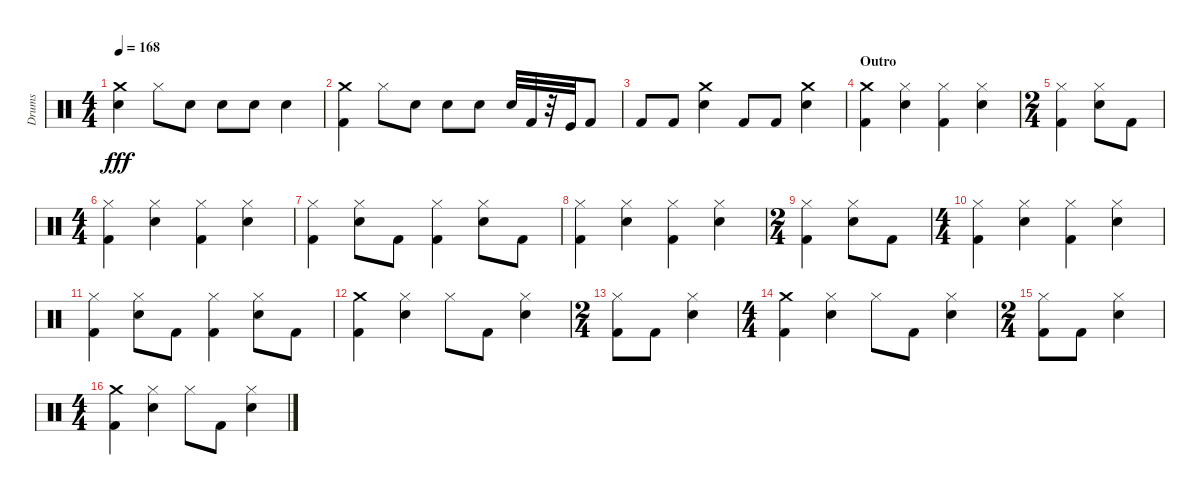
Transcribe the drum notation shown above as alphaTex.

\track ("Drums" "Drums") {instrument percussion}
\staff {score}
\articulation defaults
\ts (4 4)
\tempo 168
\clef neutral
\ks c
("Snare (hit) 2" "Crash medium (hit)").4{dy fff} "Hi-Hat (closed)".8 "Snare (hit) 2".8 "Snare (hit) 2".8 "Snare (hit) 2".8 "Snare (hit) 2".4 |
("Kick (hit) 2" "Crash medium (hit)").4 "Hi-Hat (closed)".8 "Snare (hit) 2".8 "Snare (hit) 2".8 "Snare (hit) 2".8 "Snare (hit) 2".32 "Kick (hit) 2".32 r.32 "Kick (hit)".32 "Kick (hit) 2".8 |
"Kick (hit) 2".8 "Kick (hit) 2".8 ("Snare (hit) 2" "Crash medium (hit)").4 "Kick (hit) 2".8 "Kick (hit) 2".8 ("Crash medium (hit)" "Snare (hit) 2").4 |
\section ("" "Outro")
("Kick (hit) 2" "Crash medium (hit)").4 ("Hi-Hat (closed)" "Snare (hit) 2").4 ("Hi-Hat (closed)" "Kick (hit) 2").4 ("Snare (hit) 2" "Hi-Hat (closed)").4 |
\ts (2 4)
("Hi-Hat (closed)" "Kick (hit) 2").4 ("Snare (hit) 2" "Hi-Hat (closed)").8 "Kick (hit) 2".8 |
\ts (4 4)
("Kick (hit) 2" "Hi-Hat (closed)").4 ("Snare (hit) 2" "Hi-Hat (closed)").4 ("Kick (hit) 2" "Hi-Hat (closed)").4 ("Snare (hit) 2" "Hi-Hat (closed)").4 |
("Hi-Hat (closed)" "Kick (hit) 2").4 ("Snare (hit) 2" "Hi-Hat (closed)").8 "Kick (hit) 2".8 ("Kick (hit) 2" "Hi-Hat (closed)").4 ("Hi-Hat (closed)" "Snare (hit) 2").8 "Kick (hit) 2".8 |
("Hi-Hat (closed)" "Kick (hit) 2").4 ("Hi-Hat (closed)" "Snare (hit) 2").4 ("Hi-Hat (closed)" "Kick (hit) 2").4 ("Snare (hit) 2" "Hi-Hat (closed)").4 |
\ts (2 4)
("Hi-Hat (closed)" "Kick (hit) 2").4 ("Snare (hit) 2" "Hi-Hat (closed)").8 "Kick (hit) 2".8 |
\ts (4 4)
("Kick (hit) 2" "Hi-Hat (closed)").4 ("Snare (hit) 2" "Hi-Hat (closed)").4 ("Kick (hit) 2" "Hi-Hat (closed)").4 ("Snare (hit) 2" "Hi-Hat (closed)").4 |
("Hi-Hat (closed)" "Kick (hit) 2").4 ("Snare (hit) 2" "Hi-Hat (closed)").8 "Kick (hit) 2".8 ("Kick (hit) 2" "Hi-Hat (closed)").4 ("Hi-Hat (closed)" "Snare (hit) 2").8 "Kick (hit) 2".8 |
("Kick (hit) 2" "Crash medium (hit)").4 ("Hi-Hat (closed)" "Snare (hit) 2").4 "Hi-Hat (closed)".8 "Kick (hit) 2".8 ("Snare (hit) 2" "Hi-Hat (closed)").4 |
\ts (2 4)
("Kick (hit) 2" "Hi-Hat (closed)").8 "Kick (hit) 2".8 ("Snare (hit) 2" "Hi-Hat (closed)").4 |
\ts (4 4)
("Kick (hit) 2" "Crash medium (hit)").4 ("Hi-Hat (closed)" "Snare (hit) 2").4 "Hi-Hat (closed)".8 "Kick (hit) 2".8 ("Snare (hit) 2" "Hi-Hat (closed)").4 |
\ts (2 4)
("Kick (hit) 2" "Hi-Hat (closed)").8 "Kick (hit) 2".8 ("Snare (hit) 2" "Hi-Hat (closed)").4 |
\ts (4 4)
("Kick (hit) 2" "Crash medium (hit)").4 ("Hi-Hat (closed)" "Snare (hit) 2").4 "Hi-Hat (closed)".8 "Kick (hit) 2".8 ("Snare (hit) 2" "Hi-Hat (closed)").4
